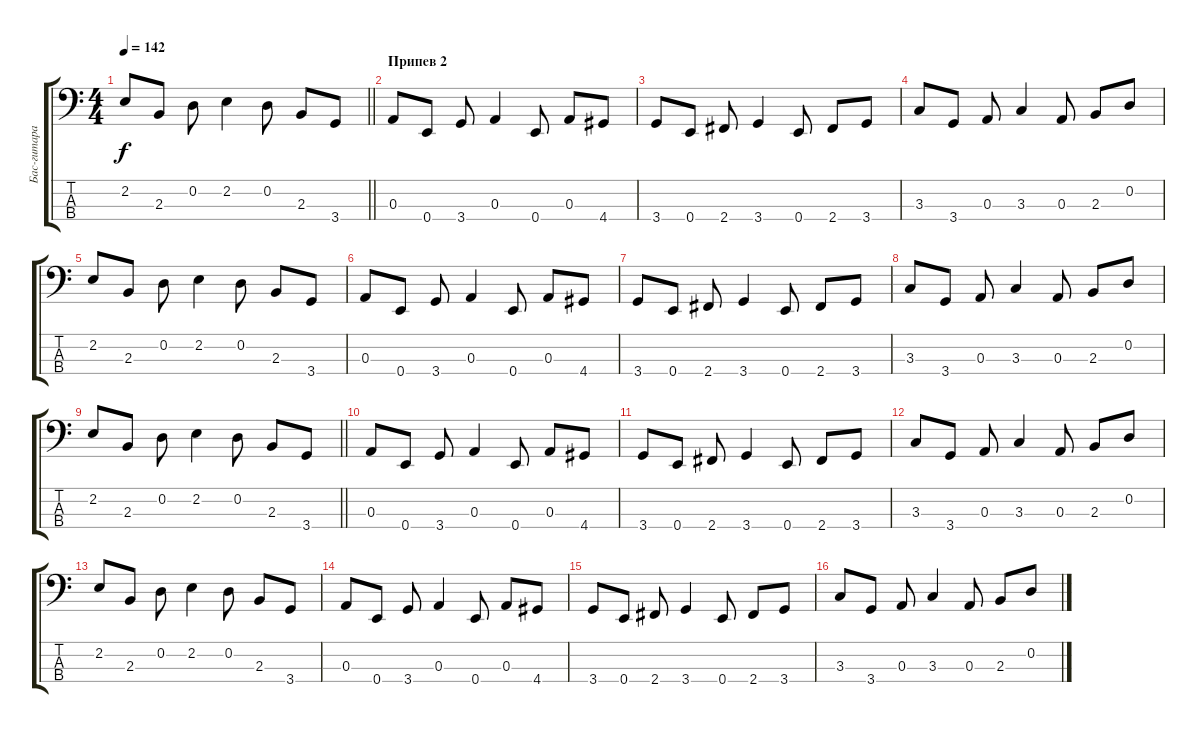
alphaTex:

\track ("Бас-гитара" "Бас-гитара") {instrument electricbassfinger}
\staff {score tabs}
\tuning (G2 D2 A1 E1) {hide}
\ts (4 4)
\tempo 142
\clef f4
\barLineRight lightlight
\ks c
2.2.8{dy f} 2.3.8 0.2.8 2.2.4 0.2.8 2.3.8 3.4.8 |
\section ("" "Припев 2")
0.3.8{volume 14 instrument electricbassfinger} 0.4.8 3.4.8 0.3.4 0.4.8 0.3.8 4.4.8 |
3.4.8 0.4.8 2.4.8 3.4.4 0.4.8 2.4.8 3.4.8 |
3.3.8 3.4.8 0.3.8 3.3.4 0.3.8 2.3.8 0.2.8 |
2.2.8 2.3.8 0.2.8 2.2.4 0.2.8 2.3.8 3.4.8 |
0.3.8 0.4.8 3.4.8 0.3.4 0.4.8 0.3.8 4.4.8 |
3.4.8 0.4.8 2.4.8 3.4.4 0.4.8 2.4.8 3.4.8 |
3.3.8 3.4.8 0.3.8 3.3.4 0.3.8 2.3.8 0.2.8 |
\barLineRight lightlight
2.2.8 2.3.8 0.2.8 2.2.4 0.2.8 2.3.8 3.4.8 |
0.3.8 0.4.8 3.4.8 0.3.4 0.4.8 0.3.8 4.4.8 |
3.4.8 0.4.8 2.4.8 3.4.4 0.4.8 2.4.8 3.4.8 |
3.3.8 3.4.8 0.3.8 3.3.4 0.3.8 2.3.8 0.2.8 |
2.2.8 2.3.8 0.2.8 2.2.4 0.2.8 2.3.8 3.4.8 |
0.3.8 0.4.8 3.4.8 0.3.4 0.4.8 0.3.8 4.4.8 |
3.4.8 0.4.8 2.4.8 3.4.4 0.4.8 2.4.8 3.4.8 |
3.3.8 3.4.8 0.3.8 3.3.4 0.3.8 2.3.8 0.2.8
